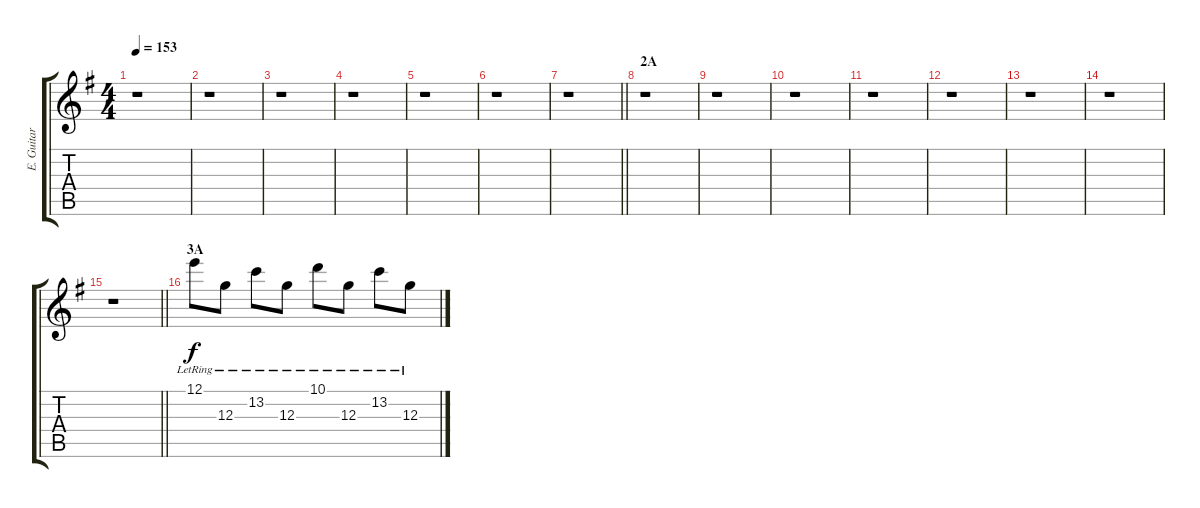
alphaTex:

\track ("E. Guitar IV" "E. Guitar ") {instrument electricguitarclean}
\staff {score tabs}
\tuning (E4 B3 G3 D3 A2 E2) {hide}
\ts (4 4)
\tempo 153
\clef g2
\ks g
r.1{dy f} |
r.1 |
r.1 |
r.1 |
r.1 |
r.1 |
\barLineRight lightlight
r.1 |
\section ("" "2A")
r.1 |
r.1 |
r.1 |
r.1 |
r.1 |
r.1 |
r.1 |
\barLineRight lightlight
r.1 |
\section ("" "3A")
12.1{lr}.8 12.3{lr}.8 13.2{lr}.8 12.3{lr}.8 10.1{lr}.8 12.3{lr}.8 13.2{lr}.8 12.3{lr}.8
